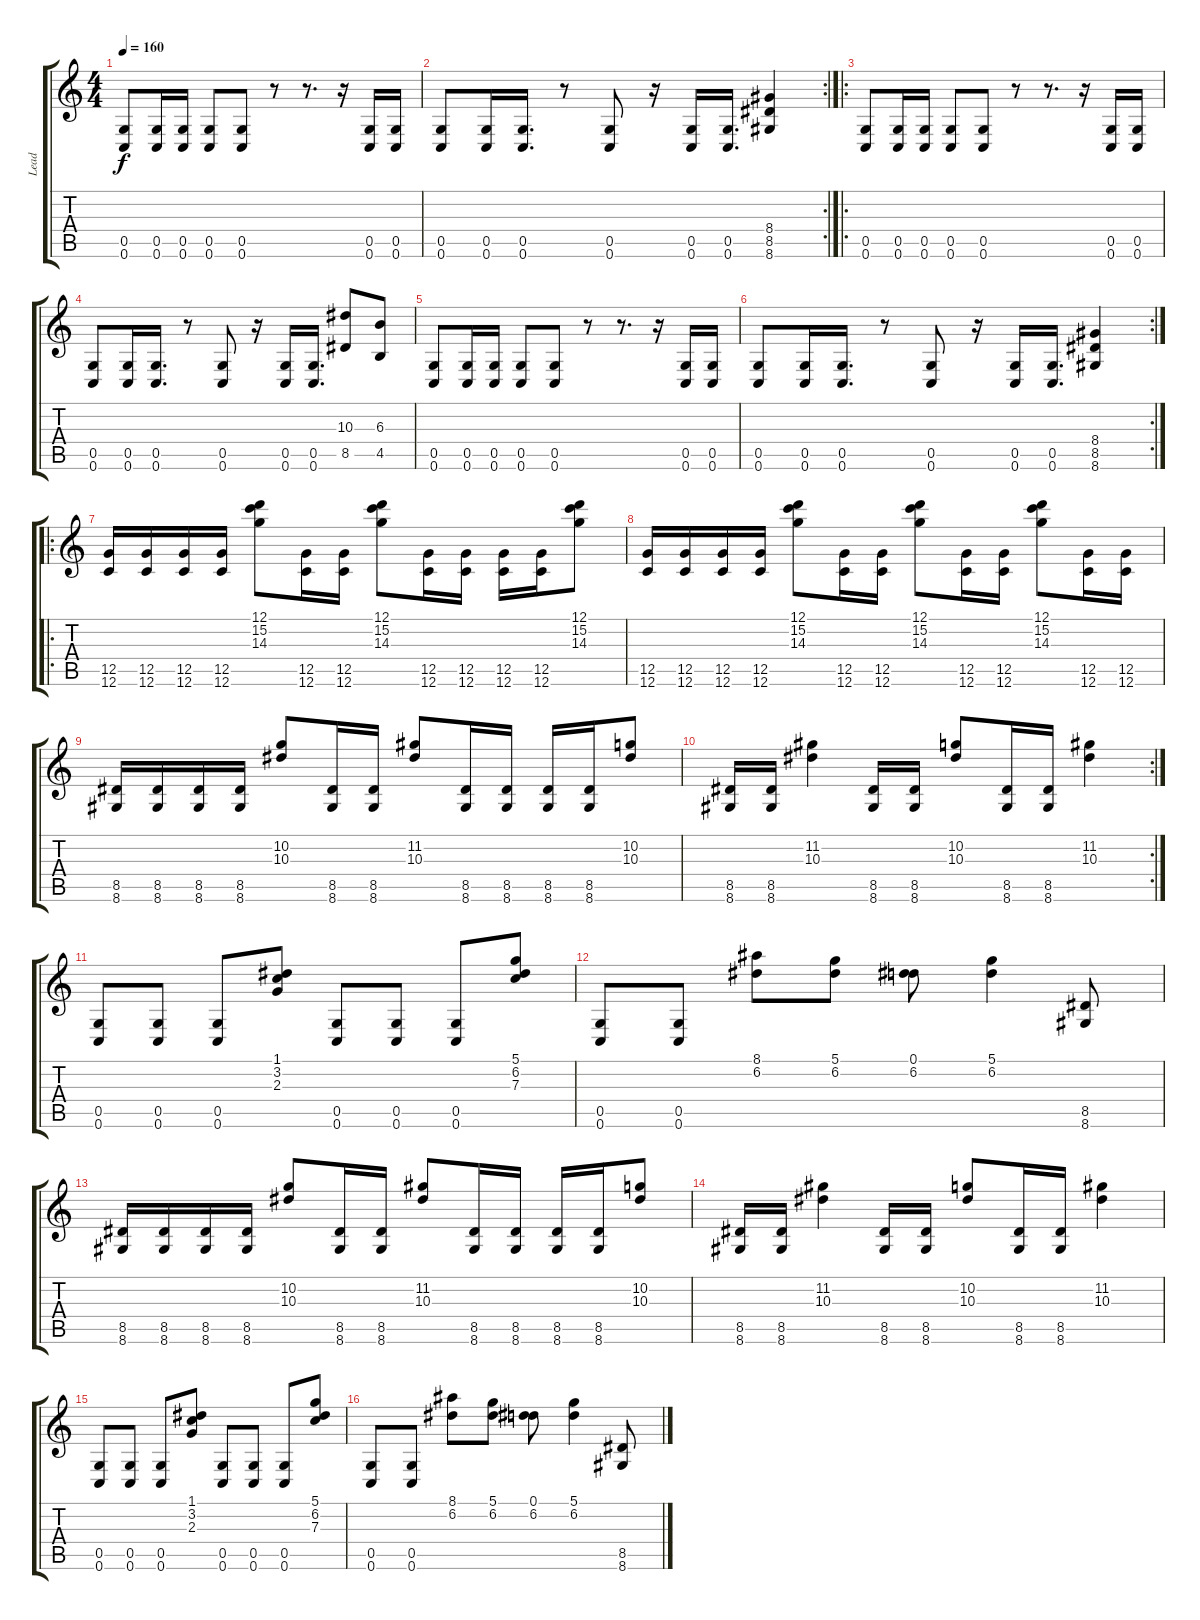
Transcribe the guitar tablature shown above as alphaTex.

\track ("Lead" "Lead") {instrument distortionguitar}
\staff {score tabs}
\tuning (D4 A3 F3 C3 G2 C2) {hide}
\ts (4 4)
\tempo 160
\clef g2
\ks c
(0.5 0.6).8{dy f} (0.5 0.6).16 (0.5 0.6).16 (0.5 0.6).8 (0.5 0.6).8 r.8 r.8{d} r.16 (0.5 0.6).16 (0.5 0.6).16 |
\rc 2
(0.5 0.6).8 (0.5 0.6).16 (0.5 0.6).16{d} r.8 (0.5 0.6).8 r.16 (0.5 0.6).16 (0.5 0.6).16{d} (8.4 8.5 8.6).4 |
\ro
(0.5 0.6).8 (0.5 0.6).16 (0.5 0.6).16 (0.5 0.6).8 (0.5 0.6).8 r.8 r.8{d} r.16 (0.5 0.6).16 (0.5 0.6).16 |
(0.5 0.6).8 (0.5 0.6).16 (0.5 0.6).16{d} r.8 (0.5 0.6).8 r.16 (0.5 0.6).16 (0.5 0.6).16{d} (10.3 8.5).8 (6.3 4.5).8 |
(0.5 0.6).8 (0.5 0.6).16 (0.5 0.6).16 (0.5 0.6).8 (0.5 0.6).8 r.8 r.8{d} r.16 (0.5 0.6).16 (0.5 0.6).16 |
\rc 2
(0.5 0.6).8 (0.5 0.6).16 (0.5 0.6).16{d} r.8 (0.5 0.6).8 r.16 (0.5 0.6).16 (0.5 0.6).16{d} (8.4 8.5 8.6).4 |
\ro
(12.5 12.6).16 (12.5 12.6).16 (12.5 12.6).16 (12.5 12.6).16 (12.1 15.2 14.3).8 (12.5 12.6).16 (12.5 12.6).16 (12.1 15.2 14.3).8 (12.5 12.6).16 (12.5 12.6).16 (12.5 12.6).16 (12.5 12.6).16 (12.1 15.2 14.3).8 |
(12.5 12.6).16 (12.5 12.6).16 (12.5 12.6).16 (12.5 12.6).16 (12.1 15.2 14.3).8 (12.5 12.6).16 (12.5 12.6).16 (12.1 15.2 14.3).8 (12.5 12.6).16 (12.5 12.6).16 (12.1 15.2 14.3).8 (12.5 12.6).16 (12.5 12.6).16 |
(8.5 8.6).16 (8.5 8.6).16 (8.5 8.6).16 (8.5 8.6).16 (10.2 10.3).8 (8.5 8.6).16 (8.5 8.6).16 (11.2 10.3).8 (8.5 8.6).16 (8.5 8.6).16 (8.5 8.6).16 (8.5 8.6).16 (10.2 10.3).8 |
\rc 2
(8.5 8.6).16 (8.5 8.6).16 (11.2 10.3).4 (8.5 8.6).16 (8.5 8.6).16 (10.2 10.3).8 (8.5 8.6).16 (8.5 8.6).16 (11.2 10.3).4 |
(0.5 0.6).8 (0.5 0.6).8 (0.5 0.6).8 (1.1 3.2 2.3).8 (0.5 0.6).8 (0.5 0.6).8 (0.5 0.6).8 (5.1 6.2 7.3).8 |
(0.5 0.6).8 (0.5 0.6).8 (8.1 6.2).8 (5.1 6.2).8 (0.1 6.2).8 (5.1 6.2).4 (8.5 8.6).8 |
(8.5 8.6).16 (8.5 8.6).16 (8.5 8.6).16 (8.5 8.6).16 (10.2 10.3).8 (8.5 8.6).16 (8.5 8.6).16 (11.2 10.3).8 (8.5 8.6).16 (8.5 8.6).16 (8.5 8.6).16 (8.5 8.6).16 (10.2 10.3).8 |
(8.5 8.6).16 (8.5 8.6).16 (11.2 10.3).4 (8.5 8.6).16 (8.5 8.6).16 (10.2 10.3).8 (8.5 8.6).16 (8.5 8.6).16 (11.2 10.3).4 |
(0.5 0.6).8 (0.5 0.6).8 (0.5 0.6).8 (1.1 3.2 2.3).8 (0.5 0.6).8 (0.5 0.6).8 (0.5 0.6).8 (5.1 6.2 7.3).8 |
(0.5 0.6).8 (0.5 0.6).8 (8.1 6.2).8 (5.1 6.2).8 (0.1 6.2).8 (5.1 6.2).4 (8.5 8.6).8
